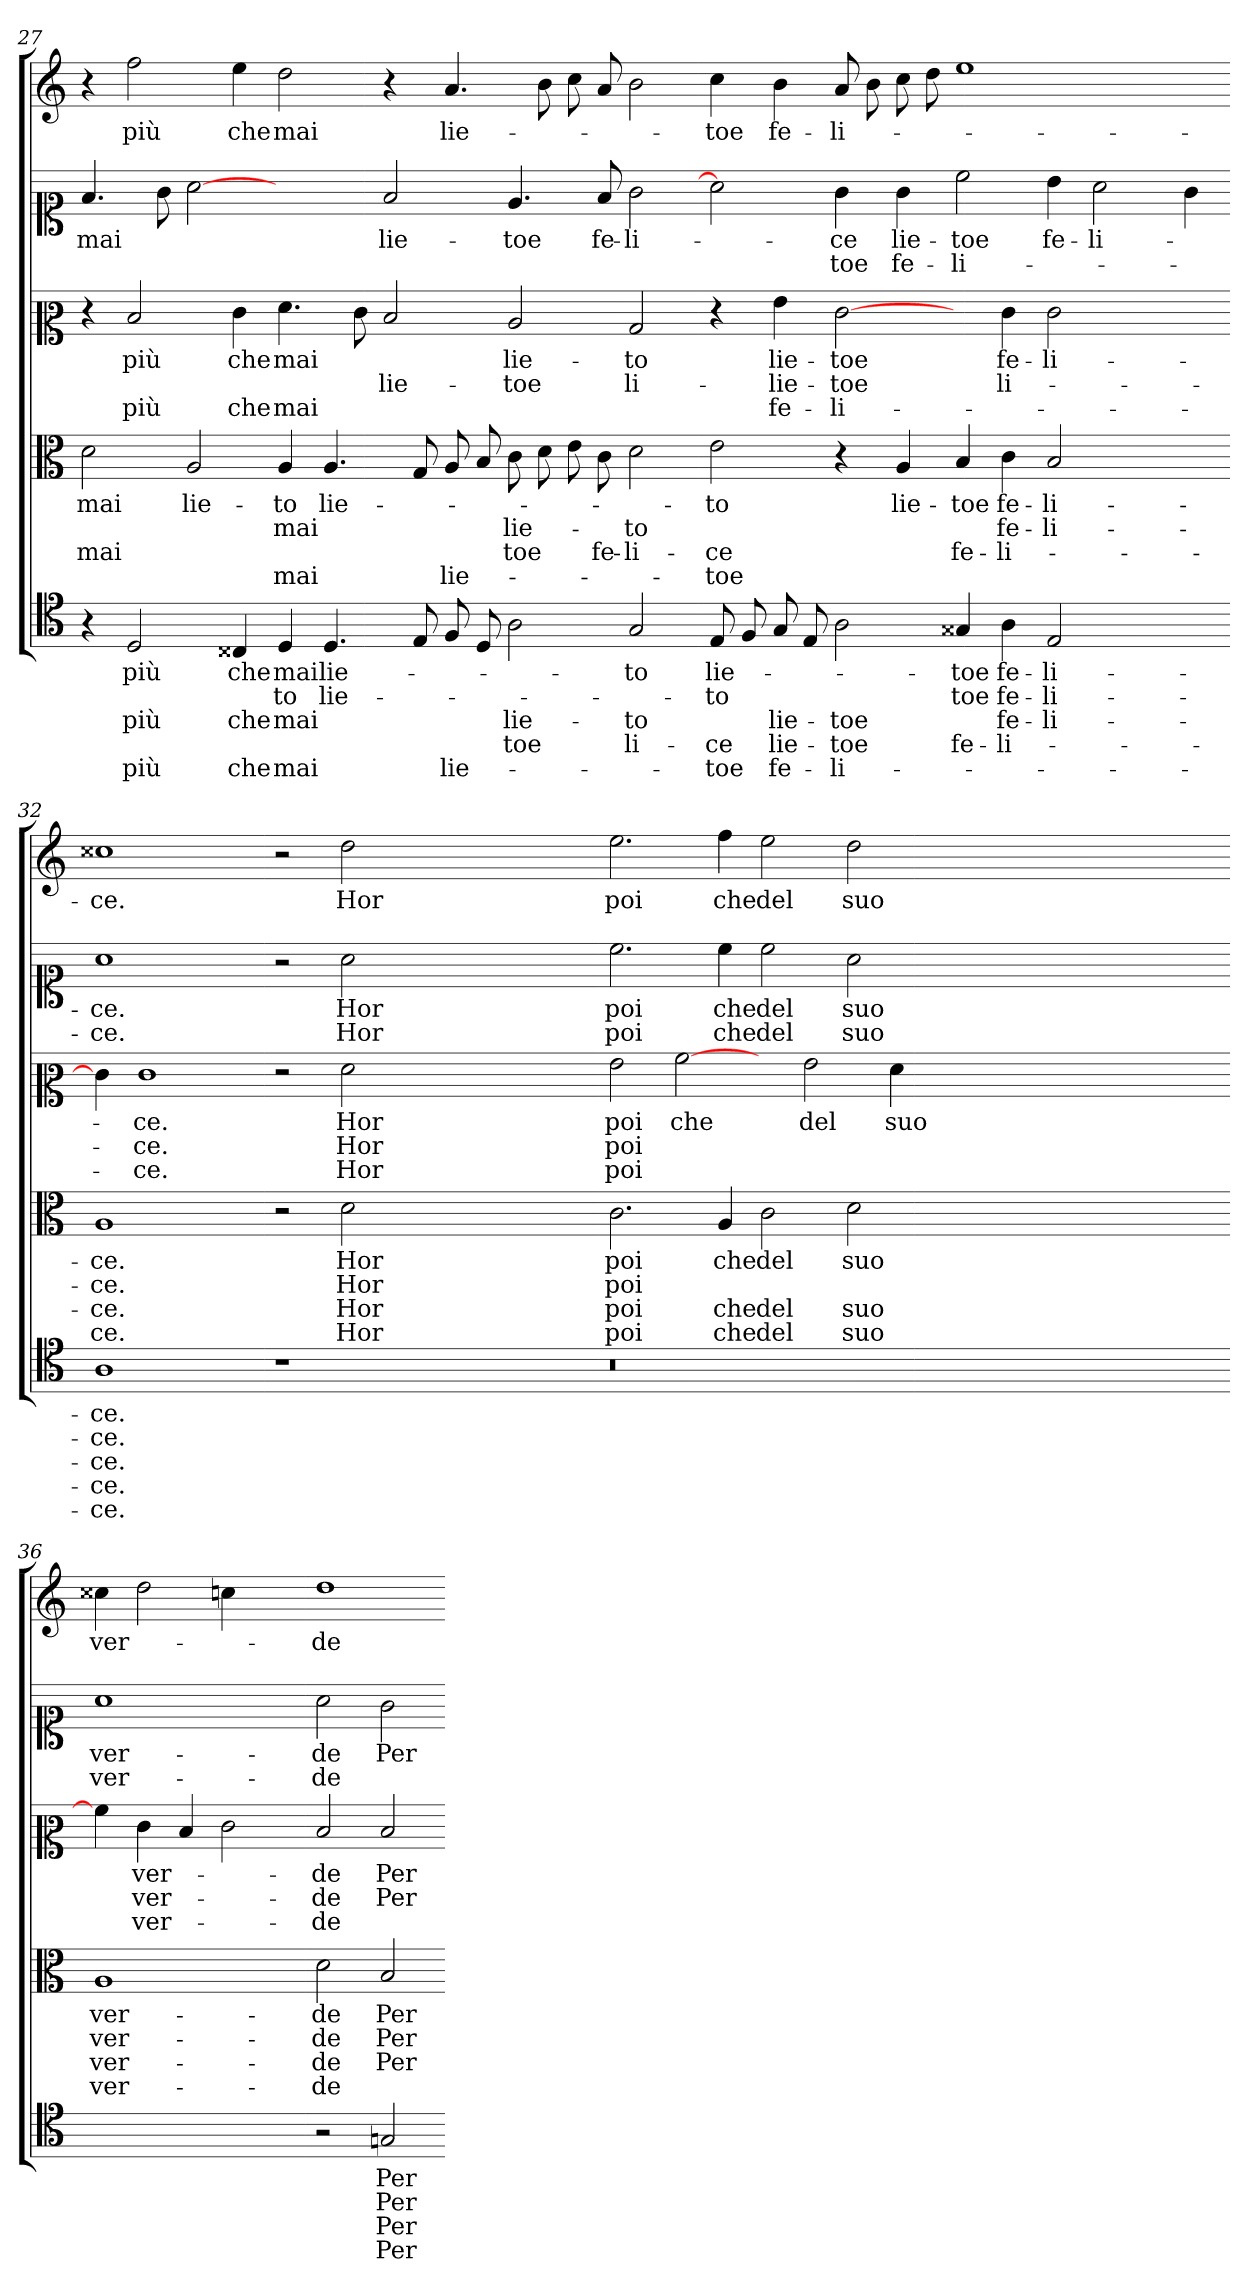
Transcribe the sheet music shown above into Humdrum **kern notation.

**kern	**text	**text	**text	**text	**text	**kern	**text	**text	**text	**text	**kern	**text	**text	**text	**kern	**text	**text	**kern	**text
*part5	*part5	*part5	*part5	*part5	*part5	*part4	*part4	*part4	*part4	*part4	*part3	*part3	*part3	*part3	*part2	*part2	*part2	*part1	*part1
*staff5	*staff5	*staff5	*staff5	*staff5	*staff5	*staff4	*staff4	*staff4	*staff4	*staff4	*staff3	*staff3	*staff3	*staff3	*staff2	*staff2	*staff2	*staff1	*staff1
*clefC4	*	*	*	*	*	*clefC3	*	*	*	*	*clefC2	*	*	*	*clefC1	*	*	*clefG2	*
*k[]	*	*	*	*	*	*k[]	*	*	*	*	*k[]	*	*	*	*k[]	*	*	*k[]	*
=27	=27	=27	=27	=27	=27	=27	=27	=27	=27	=27	=27	=27	=27	=27	=27	=27	=27	=27	=27
4r	.	.	.	.	.	2d	mai	.	mai	.	4r	.	.	.	4.f	mai	.	4r	.
2D	più	.	più	.	più	.	.	.	.	.	2d	più	.	più	.	.	.	2ff	più
.	.	.	.	.	.	.	.	.	.	.	.	.	.	.	8g	.	.	.	.
.	.	.	.	.	.	2A	lie-	.	.	.	.	.	.	.	[2a	.	.	.	.
4C##X	che	.	che	.	che	.	.	.	.	.	4e	che	.	che	.	.	.	4ee	che
4D	mai	to	mai	.	mai	4A	to	mai	.	mai	4.f	mai	.	mai	2ryy	.	.	2dd	mai
4.D	lie-	lie-	.	.	.	4.A	lie-	.	.	.	.	.	.	.	.	.	.	.	.
.	.	.	.	.	.	.	.	.	.	.	8e	.	.	.	.	.	.	.	.
.	.	.	.	.	.	.	.	.	.	.	2d	.	lie-	.	2f	lie-	.	4r	.
8E	.	.	.	.	.	8G	.	.	.	.	.	.	.	.	.	.	.	.	.
8F	.	.	.	.	lie-	8A	.	.	.	lie-	.	.	.	.	.	.	.	4.a	lie-
8D	.	.	.	.	.	8B	.	.	.	.	.	.	.	.	.	.	.	.	.
2A	.	.	lie-	toe	.	8c	.	lie-	toe	.	2c	lie-	toe	.	4.e	toe	.	.	.
.	.	.	.	.	.	8d	.	.	.	.	.	.	.	.	.	.	.	8b	.
.	.	.	.	.	.	8e	.	.	.	.	.	.	.	.	.	.	.	8cc	.
.	.	.	.	.	.	8c\	.	.	fe-	.	.	.	.	.	8f	fe-	.	8a	.
2G	to	.	to	li-	.	2d	.	to	li-	.	2B	to	li-	.	2g	li-	.	2b	.
=30-	=30-	=30-	=30-	=30-	=30-	=30-	=30-	=30-	=30-	=30-	=30-	=30-	=30-	=30-	=30-	=30-	=30-	=30-	=30-
8E	lie-	to	.	ce	toe	2e	to	.	ce	toe	4r	.	.	.	2a]	.	.	4cc	toe
8F	.	.	.	.	.	.	.	.	.	.	.	.	.	.	.	.	.	.	.
8G	.	.	lie-	lie-	fe-	.	.	.	.	.	4g	lie-	lie-	fe-	.	.	.	4b	fe-
8E	.	.	.	.	.	.	.	.	.	.	.	.	.	.	.	.	.	.	.
2A	.	.	toe	toe	li-	4r	.	.	.	.	[2e	toe	toe	li-	4g	ce	toe	8a	li-
.	.	.	.	.	.	.	.	.	.	.	.	.	.	.	.	.	.	8b	.
.	.	.	.	.	.	4A	lie-	.	.	.	.	.	.	.	4g	lie-	fe-	8cc	.
.	.	.	.	.	.	.	.	.	.	.	.	.	.	.	.	.	.	8dd	.
4G##X	toe	toe	.	fe-	.	4B	toe	.	fe-	.	4ryy	.	.	.	2cc	toe	li-	1ee	.
4A	fe-	fe-	fe-	li-	.	4c	fe-	fe-	li-	.	4e	fe-	li-	.	.	.	.	.	.
2E	li-	li-	li-	.	.	2B	li-	li-	.	.	2e	li-	.	.	4b	fe-	.	.	.
.	.	.	.	.	.	.	.	.	.	.	.	.	.	.	2a	li-	.	.	.
2ryy	.	.	.	.	.	2ryy	.	.	.	.	2ryy	.	.	.	.	.	.	2ryy	.
.	.	.	.	.	.	.	.	.	.	.	.	.	.	.	4g	.	.	.	.
=32-	=32-	=32-	=32-	=32-	=32-	=32-	=32-	=32-	=32-	=32-	=32-	=32-	=32-	=32-	=32-	=32-	=32-	=32-	=32-
1A	ce.	ce.	ce.	ce.	ce.	1A	ce.	ce.	ce.	ce.	4e]	.	.	.	1a	ce.	ce.	1cc##X	ce.
.	.	.	.	.	.	.	.	.	.	.	1e	ce.	ce.	ce.	.	.	.	.	.
4ryy	.	.	.	.	.	4ryy	.	.	.	.	.	.	.	.	4ryy	.	.	4ryy	.
=33-	=33-	=33-	=33-	=33-	=33-	=33-	=33-	=33-	=33-	=33-	=33-	=33-	=33-	=33-	=33-	=33-	=33-	=33-	=33-
1r	.	.	.	.	.	2r	.	.	.	.	2r	.	.	.	2r	.	.	2r	.
.	.	.	.	.	.	2d	Hor	Hor	Hor	Hor	2f	Hor	Hor	Hor	2a	Hor	Hor	2dd	Hor
0.ryy	.	.	.	.	.	0.ryy	.	.	.	.	0.ryy	.	.	.	0.ryy	.	.	0.ryy	.
=34-	=34-	=34-	=34-	=34-	=34-	=34-	=34-	=34-	=34-	=34-	=34-	=34-	=34-	=34-	=34-	=34-	=34-	=34-	=34-
0.r	.	.	.	.	.	2.c	poi	poi	poi	poi	2g	poi	poi	poi	2.cc	poi	poi	2.ee	poi
.	.	.	.	.	.	.	.	.	.	.	[2a	che	.	.	.	.	.	.	.
.	.	.	.	.	.	4A	che	.	che	che	.	.	.	.	4cc	che	che	4ff	che
.	.	.	.	.	.	2c	del	.	del	del	4ryy	.	.	.	2cc	del	del	2ee	del
.	.	.	.	.	.	.	.	.	.	.	2g	del	.	.	.	.	.	.	.
.	.	.	.	.	.	2d	suo	.	suo	suo	.	.	.	.	2a	suo	suo	2dd	suo
.	.	.	.	.	.	.	.	.	.	.	4f	suo	.	.	.	.	.	.	.
.	.	.	.	.	.	0.ryy	.	.	.	.	0.ryy	.	.	.	0.ryy	.	.	0.ryy	.
1ryy	.	.	.	.	.	.	.	.	.	.	.	.	.	.	.	.	.	.	.
1ryy	.	.	.	.	.	.	.	.	.	.	.	.	.	.	.	.	.	.	.
=36-	=36-	=36-	=36-	=36-	=36-	=36-	=36-	=36-	=36-	=36-	=36-	=36-	=36-	=36-	=36-	=36-	=36-	=36-	=36-
1ryy	.	.	.	.	.	1A	ver-	ver-	ver-	ver-	4a]	.	.	.	1a	ver-	ver-	4cc##X	ver-
.	.	.	.	.	.	.	.	.	.	.	4e	ver-	ver-	ver-	.	.	.	2dd	.
.	.	.	.	.	.	.	.	.	.	.	4d	.	.	.	.	.	.	.	.
.	.	.	.	.	.	.	.	.	.	.	2e	.	.	.	.	.	.	4cc	.
4ryy	.	.	.	.	.	4ryy	.	.	.	.	.	.	.	.	4ryy	.	.	4ryy	.
=37-	=37-	=37-	=37-	=37-	=37-	=37-	=37-	=37-	=37-	=37-	=37-	=37-	=37-	=37-	=37-	=37-	=37-	=37-	=37-
2r	.	.	.	.	.	2d	de	de	de	de	2d	de	de	de	2a	de	de	1dd	de
2G	Per	Per	Per	Per	.	2B	Per	Per	Per	.	2d	Per	Per	.	2g	Per	.	.	.
=-	=-	=-	=-	=-	=-	=-	=-	=-	=-	=-	=-	=-	=-	=-	=-	=-	=-	=-	=-
*-	*-	*-	*-	*-	*-	*-	*-	*-	*-	*-	*-	*-	*-	*-	*-	*-	*-	*-	*-
